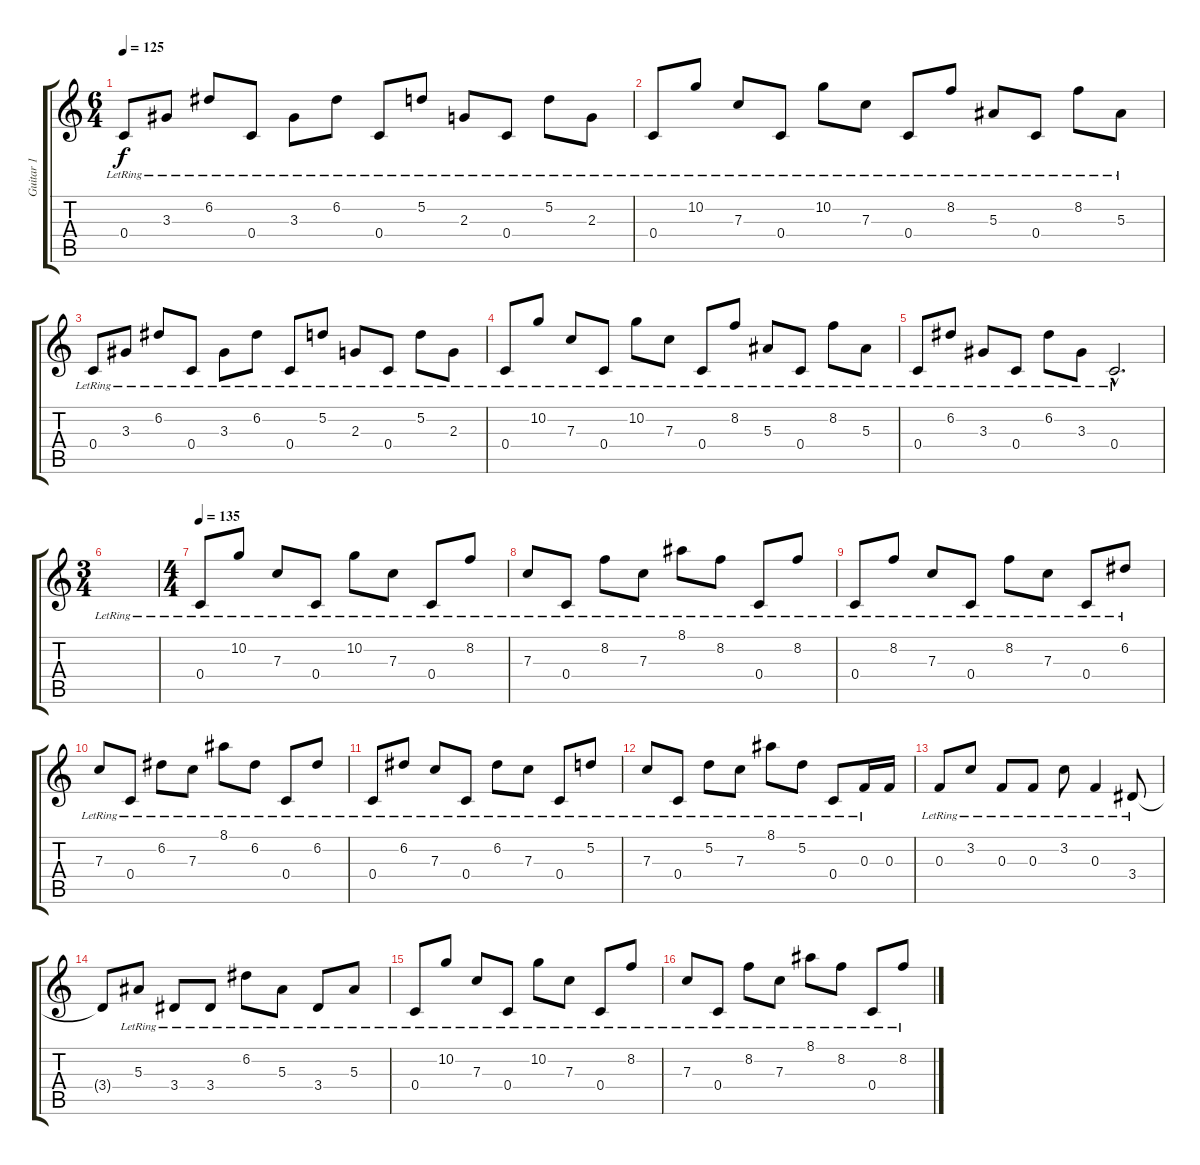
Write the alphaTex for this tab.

\track ("Guitar 1" "Guitar 1") {instrument acousticguitarsteel}
\staff {score tabs}
\tuning (D4 A3 F3 C3 G2 D2) {hide}
\ts (6 4)
\tempo 125
\clef g2
\ks c
0.4{lr}.8{dy f} 3.3{lr}.8 6.2{lr}.8 0.4{lr}.8 3.3{lr}.8 6.2{lr}.8 0.4{lr}.8 5.2{lr}.8 2.3{lr}.8 0.4{lr}.8 5.2{lr}.8 2.3{lr}.8 |
0.4{lr}.8 10.2{lr}.8 7.3{lr}.8 0.4{lr}.8 10.2{lr}.8 7.3{lr}.8 0.4{lr}.8 8.2{lr}.8 5.3{lr}.8 0.4{lr}.8 8.2{lr}.8 5.3{lr}.8 |
0.4{lr}.8 3.3{lr}.8 6.2{lr}.8 0.4{lr}.8 3.3{lr}.8 6.2{lr}.8 0.4{lr}.8 5.2{lr}.8 2.3{lr}.8 0.4{lr}.8 5.2{lr}.8 2.3{lr}.8 |
0.4{lr}.8 10.2{lr}.8 7.3{lr}.8 0.4{lr}.8 10.2{lr}.8 7.3{lr}.8 0.4{lr}.8 8.2{lr}.8 5.3{lr}.8 0.4{lr}.8 8.2{lr}.8 5.3{lr}.8 |
0.4{lr}.8 6.2{lr}.8 3.3{lr}.8 0.4{lr}.8 6.2{lr}.8 3.3{lr}.8 0.4{hac lr}.2{d} |
\ts (3 4)
|
\ts (4 4)
\tempo 135
0.4{lr}.8 10.2{lr}.8 7.3{lr}.8 0.4{lr}.8 10.2{lr}.8 7.3{lr}.8 0.4{lr}.8 8.2{lr}.8 |
7.3{lr}.8 0.4{lr}.8 8.2{lr}.8 7.3{lr}.8 8.1{lr}.8 8.2{lr}.8 0.4{lr}.8 8.2{lr}.8 |
0.4{lr}.8 8.2{lr}.8 7.3{lr}.8 0.4{lr}.8 8.2{lr}.8 7.3{lr}.8 0.4{lr}.8 6.2{lr}.8 |
7.3{lr}.8 0.4{lr}.8 6.2{lr}.8 7.3{lr}.8 8.1{lr}.8 6.2{lr}.8 0.4{lr}.8 6.2{lr}.8 |
0.4{lr}.8 6.2{lr}.8 7.3{lr}.8 0.4{lr}.8 6.2{lr}.8 7.3{lr}.8 0.4{lr}.8 5.2{lr}.8 |
7.3{lr}.8 0.4{lr}.8 5.2{lr}.8 7.3{lr}.8 8.1{lr}.8 5.2{lr}.8 0.4{lr}.8 0.3{lr}.16 0.3.16 |
0.3{lr}.8 3.2{lr}.8 0.3{lr}.8 0.3{lr}.8 3.2{lr}.8 0.3{lr}.4 3.4{lr}.8 |
3.4{t}.8 5.3{lr}.8 3.4{lr}.8 3.4{lr}.8 6.2{lr}.8 5.3{lr}.8 3.4{lr}.8 5.3{lr}.8 |
0.4{lr}.8 10.2{lr}.8 7.3{lr}.8 0.4{lr}.8 10.2{lr}.8 7.3{lr}.8 0.4{lr}.8 8.2{lr}.8 |
7.3{lr}.8 0.4{lr}.8 8.2{lr}.8 7.3{lr}.8 8.1{lr}.8 8.2{lr}.8 0.4{lr}.8 8.2{lr}.8
